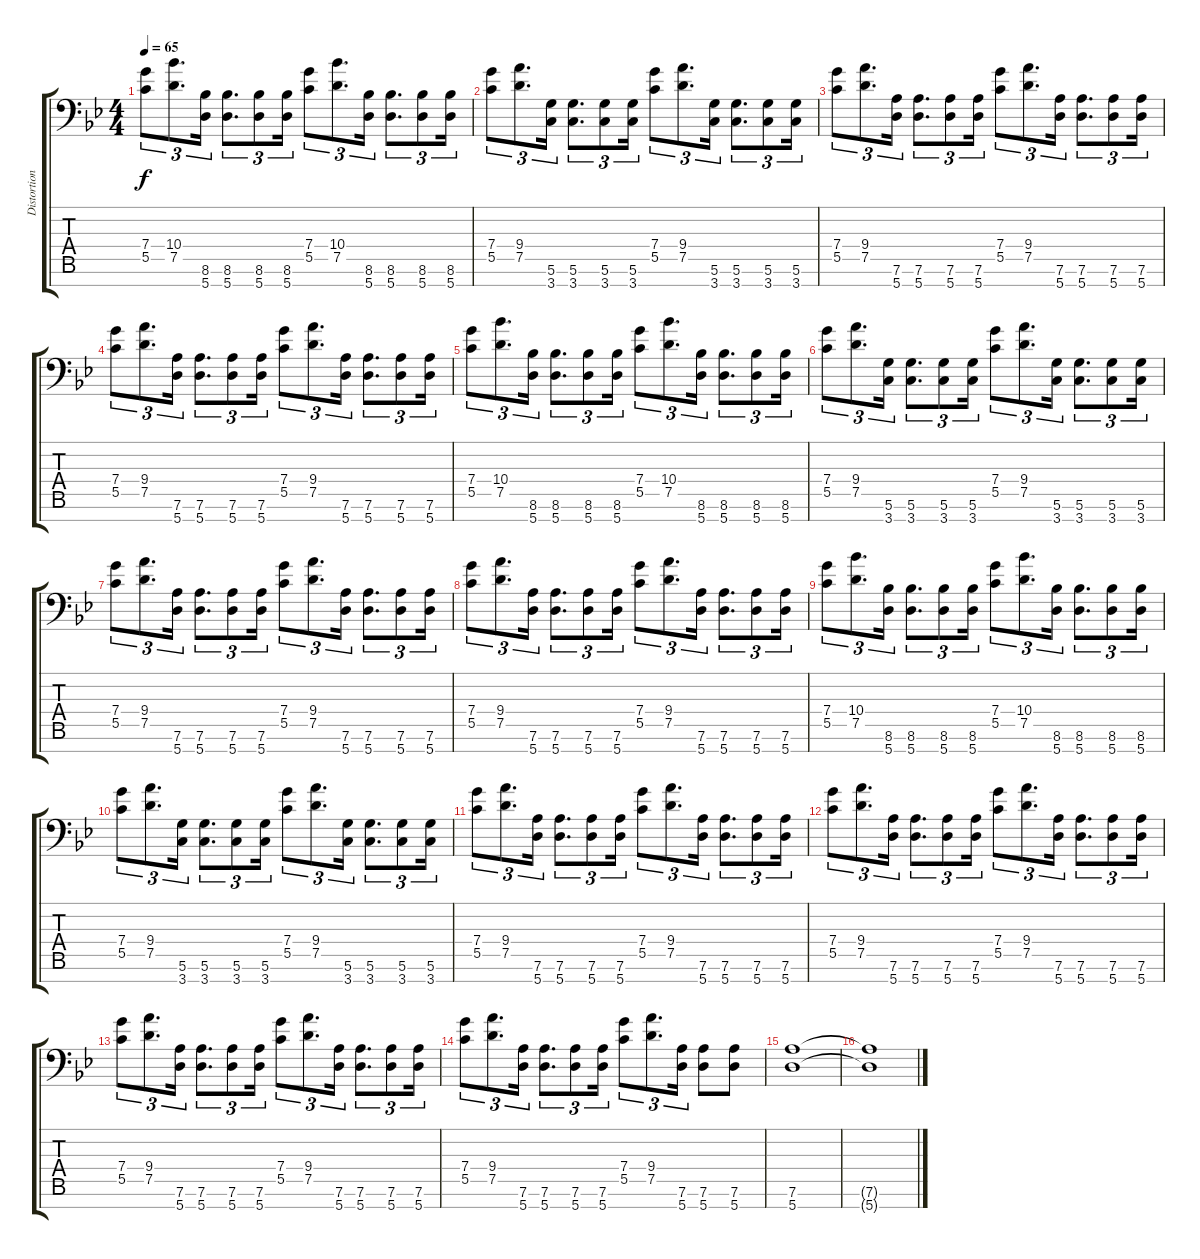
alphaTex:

\track ("Distortion Guitar" "Distortion") {instrument distortionguitar}
\staff {score tabs}
\tuning (D4 A3 F3 C3 G2 D2 A1) {hide}
\ts (4 4)
\tempo 65
\clef f4
\ks bb
(7.4 5.5).8{tu (3 2) dy f} (10.4 7.5).8{d tu (3 2)} (8.6 5.7).16{tu (3 2)} (8.6 5.7).8{d tu (3 2)} (8.6 5.7).8{tu (3 2)} (8.6 5.7).16{tu (3 2)} (7.4 5.5).8{tu (3 2)} (10.4 7.5).8{d tu (3 2)} (8.6 5.7).16{tu (3 2)} (8.6 5.7).8{d tu (3 2)} (8.6 5.7).8{tu (3 2)} (8.6 5.7).16{tu (3 2)} |
(7.4 5.5).8{tu (3 2)} (9.4 7.5).8{d tu (3 2)} (5.6 3.7).16{tu (3 2)} (5.6 3.7).8{d tu (3 2)} (5.6 3.7).8{tu (3 2)} (5.6 3.7).16{tu (3 2)} (7.4 5.5).8{tu (3 2)} (9.4 7.5).8{d tu (3 2)} (5.6 3.7).16{tu (3 2)} (5.6 3.7).8{d tu (3 2)} (5.6 3.7).8{tu (3 2)} (5.6 3.7).16{tu (3 2)} |
(7.4 5.5).8{tu (3 2)} (9.4 7.5).8{d tu (3 2)} (7.6 5.7).16{tu (3 2)} (7.6 5.7).8{d tu (3 2)} (7.6 5.7).8{tu (3 2)} (7.6 5.7).16{tu (3 2)} (7.4 5.5).8{tu (3 2)} (9.4 7.5).8{d tu (3 2)} (7.6 5.7).16{tu (3 2)} (7.6 5.7).8{d tu (3 2)} (7.6 5.7).8{tu (3 2)} (7.6 5.7).16{tu (3 2)} |
(7.4 5.5).8{tu (3 2)} (9.4 7.5).8{d tu (3 2)} (7.6 5.7).16{tu (3 2)} (7.6 5.7).8{d tu (3 2)} (7.6 5.7).8{tu (3 2)} (7.6 5.7).16{tu (3 2)} (7.4 5.5).8{tu (3 2)} (9.4 7.5).8{d tu (3 2)} (7.6 5.7).16{tu (3 2)} (7.6 5.7).8{d tu (3 2)} (7.6 5.7).8{tu (3 2)} (7.6 5.7).16{tu (3 2)} |
(7.4 5.5).8{tu (3 2)} (10.4 7.5).8{d tu (3 2)} (8.6 5.7).16{tu (3 2)} (8.6 5.7).8{d tu (3 2)} (8.6 5.7).8{tu (3 2)} (8.6 5.7).16{tu (3 2)} (7.4 5.5).8{tu (3 2)} (10.4 7.5).8{d tu (3 2)} (8.6 5.7).16{tu (3 2)} (8.6 5.7).8{d tu (3 2)} (8.6 5.7).8{tu (3 2)} (8.6 5.7).16{tu (3 2)} |
(7.4 5.5).8{tu (3 2)} (9.4 7.5).8{d tu (3 2)} (5.6 3.7).16{tu (3 2)} (5.6 3.7).8{d tu (3 2)} (5.6 3.7).8{tu (3 2)} (5.6 3.7).16{tu (3 2)} (7.4 5.5).8{tu (3 2)} (9.4 7.5).8{d tu (3 2)} (5.6 3.7).16{tu (3 2)} (5.6 3.7).8{d tu (3 2)} (5.6 3.7).8{tu (3 2)} (5.6 3.7).16{tu (3 2)} |
(7.4 5.5).8{tu (3 2)} (9.4 7.5).8{d tu (3 2)} (7.6 5.7).16{tu (3 2)} (7.6 5.7).8{d tu (3 2)} (7.6 5.7).8{tu (3 2)} (7.6 5.7).16{tu (3 2)} (7.4 5.5).8{tu (3 2)} (9.4 7.5).8{d tu (3 2)} (7.6 5.7).16{tu (3 2)} (7.6 5.7).8{d tu (3 2)} (7.6 5.7).8{tu (3 2)} (7.6 5.7).16{tu (3 2)} |
(7.4 5.5).8{tu (3 2)} (9.4 7.5).8{d tu (3 2)} (7.6 5.7).16{tu (3 2)} (7.6 5.7).8{d tu (3 2)} (7.6 5.7).8{tu (3 2)} (7.6 5.7).16{tu (3 2)} (7.4 5.5).8{tu (3 2)} (9.4 7.5).8{d tu (3 2)} (7.6 5.7).16{tu (3 2)} (7.6 5.7).8{d tu (3 2)} (7.6 5.7).8{tu (3 2)} (7.6 5.7).16{tu (3 2)} |
(7.4 5.5).8{tu (3 2)} (10.4 7.5).8{d tu (3 2)} (8.6 5.7).16{tu (3 2)} (8.6 5.7).8{d tu (3 2)} (8.6 5.7).8{tu (3 2)} (8.6 5.7).16{tu (3 2)} (7.4 5.5).8{tu (3 2)} (10.4 7.5).8{d tu (3 2)} (8.6 5.7).16{tu (3 2)} (8.6 5.7).8{d tu (3 2)} (8.6 5.7).8{tu (3 2)} (8.6 5.7).16{tu (3 2)} |
(7.4 5.5).8{tu (3 2)} (9.4 7.5).8{d tu (3 2)} (5.6 3.7).16{tu (3 2)} (5.6 3.7).8{d tu (3 2)} (5.6 3.7).8{tu (3 2)} (5.6 3.7).16{tu (3 2)} (7.4 5.5).8{tu (3 2)} (9.4 7.5).8{d tu (3 2)} (5.6 3.7).16{tu (3 2)} (5.6 3.7).8{d tu (3 2)} (5.6 3.7).8{tu (3 2)} (5.6 3.7).16{tu (3 2)} |
(7.4 5.5).8{tu (3 2)} (9.4 7.5).8{d tu (3 2)} (7.6 5.7).16{tu (3 2)} (7.6 5.7).8{d tu (3 2)} (7.6 5.7).8{tu (3 2)} (7.6 5.7).16{tu (3 2)} (7.4 5.5).8{tu (3 2)} (9.4 7.5).8{d tu (3 2)} (7.6 5.7).16{tu (3 2)} (7.6 5.7).8{d tu (3 2)} (7.6 5.7).8{tu (3 2)} (7.6 5.7).16{tu (3 2)} |
(7.4 5.5).8{tu (3 2)} (9.4 7.5).8{d tu (3 2)} (7.6 5.7).16{tu (3 2)} (7.6 5.7).8{d tu (3 2)} (7.6 5.7).8{tu (3 2)} (7.6 5.7).16{tu (3 2)} (7.4 5.5).8{tu (3 2)} (9.4 7.5).8{d tu (3 2)} (7.6 5.7).16{tu (3 2)} (7.6 5.7).8{d tu (3 2)} (7.6 5.7).8{tu (3 2)} (7.6 5.7).16{tu (3 2)} |
(7.4 5.5).8{tu (3 2)} (9.4 7.5).8{d tu (3 2)} (7.6 5.7).16{tu (3 2)} (7.6 5.7).8{d tu (3 2)} (7.6 5.7).8{tu (3 2)} (7.6 5.7).16{tu (3 2)} (7.4 5.5).8{tu (3 2)} (9.4 7.5).8{d tu (3 2)} (7.6 5.7).16{tu (3 2)} (7.6 5.7).8{d tu (3 2)} (7.6 5.7).8{tu (3 2)} (7.6 5.7).16{tu (3 2)} |
(7.4 5.5).8{tu (3 2)} (9.4 7.5).8{d tu (3 2)} (7.6 5.7).16{tu (3 2)} (7.6 5.7).8{d tu (3 2)} (7.6 5.7).8{tu (3 2)} (7.6 5.7).16{tu (3 2)} (7.4 5.5).8{tu (3 2)} (9.4 7.5).8{d tu (3 2)} (7.6 5.7).16{tu (3 2)} (7.6 5.7).8 (7.6 5.7).8 |
(7.6 5.7).1 |
(7.6{t} 5.7{t}).1
